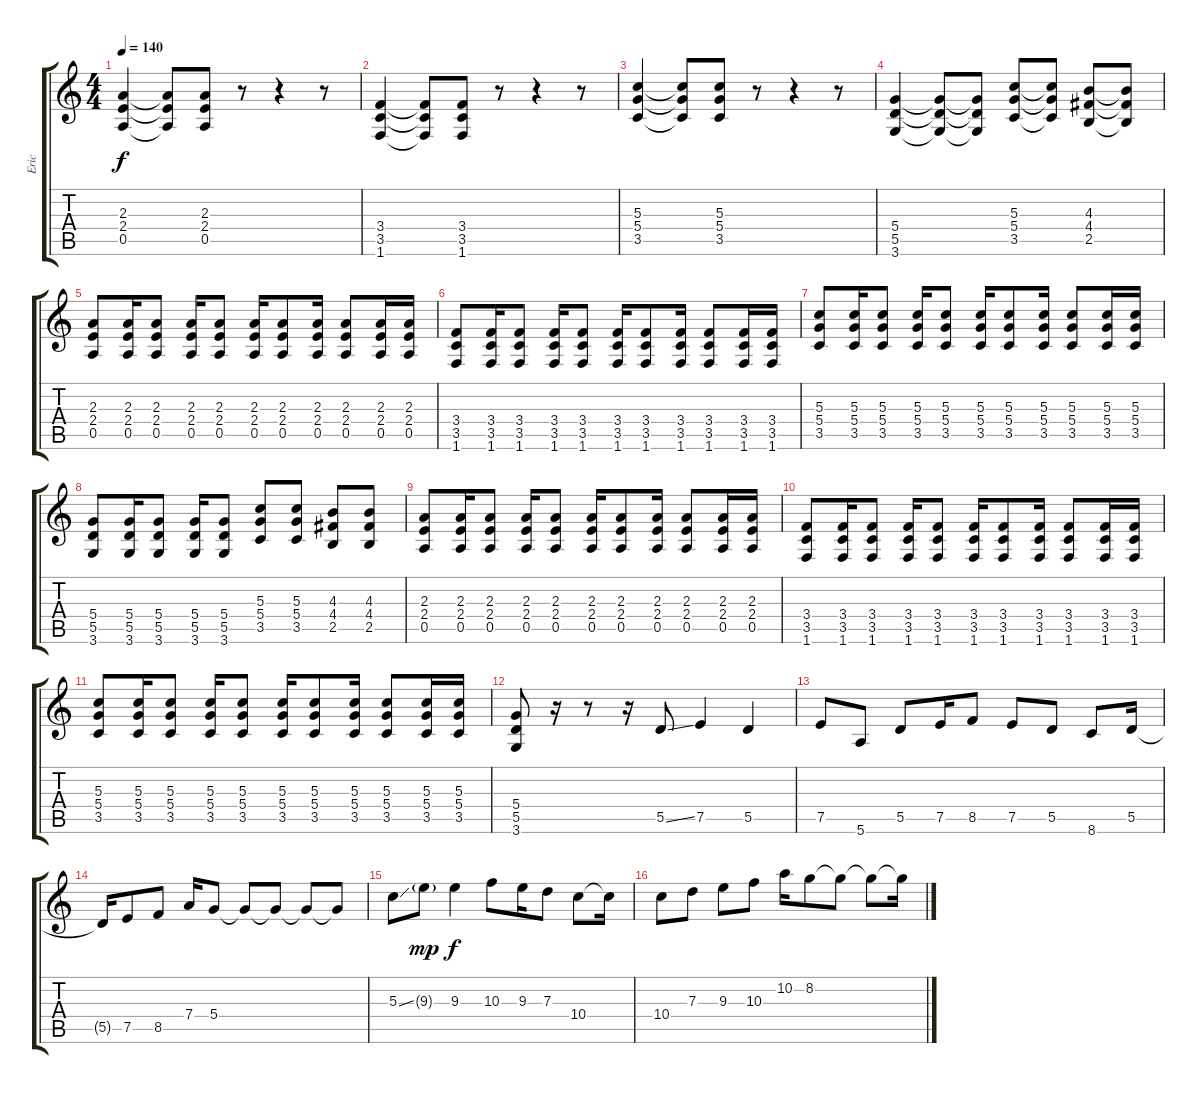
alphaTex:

\track ("Eric" "Eric") {instrument overdrivenguitar}
\staff {score tabs}
\tuning (E4 B3 G3 D3 A2 E2) {hide}
\ts (4 4)
\tempo 140
\clef g2
\ks c
(2.3 2.4 0.5).4{dy f} (2.3{t} 2.4{t} 0.5{t}).8 (2.3 2.4 0.5).8 r.8 r.4 r.8 |
(3.4 3.5 1.6).4 (3.4{t} 3.5{t} 1.6{t}).8 (3.4 3.5 1.6).8 r.8 r.4 r.8 |
(5.3 5.4 3.5).4 (5.3{t} 5.4{t} 3.5{t}).8 (5.3 5.4 3.5).8 r.8 r.4 r.8 |
(5.4 5.5 3.6).4 (5.4{t} 5.5{t} 3.6{t}).8 (5.4{t} 5.5{t} 3.6{t}).8 (5.3 5.4 3.5).8 (5.3{t} 5.4{t} 3.5{t}).8 (4.3 4.4 2.5).8 (4.3{t} 4.4{t} 2.5{t}).8 |
(2.3 2.4 0.5).8 (2.3 2.4 0.5).16 (2.3 2.4 0.5).8 (2.3 2.4 0.5).16 (2.3 2.4 0.5).8 (2.3 2.4 0.5).16 (2.3 2.4 0.5).8 (2.3 2.4 0.5).16 (2.3 2.4 0.5).8 (2.3 2.4 0.5).16 (2.3 2.4 0.5).16 |
(3.4 3.5 1.6).8 (3.4 3.5 1.6).16 (3.4 3.5 1.6).8 (3.4 3.5 1.6).16 (3.4 3.5 1.6).8 (3.4 3.5 1.6).16 (3.4 3.5 1.6).8 (3.4 3.5 1.6).16 (3.4 3.5 1.6).8 (3.4 3.5 1.6).16 (3.4 3.5 1.6).16 |
(5.3 5.4 3.5).8 (5.3 5.4 3.5).16 (5.3 5.4 3.5).8 (5.3 5.4 3.5).16 (5.3 5.4 3.5).8 (5.3 5.4 3.5).16 (5.3 5.4 3.5).8 (5.3 5.4 3.5).16 (5.3 5.4 3.5).8 (5.3 5.4 3.5).16 (5.3 5.4 3.5).16 |
(5.4 5.5 3.6).8 (5.4 5.5 3.6).16 (5.4 5.5 3.6).8 (5.4 5.5 3.6).16 (5.4 5.5 3.6).8 (5.3 5.4 3.5).8 (5.3 5.4 3.5).8 (4.3 4.4 2.5).8 (4.3 4.4 2.5).8 |
(2.3 2.4 0.5).8 (2.3 2.4 0.5).16 (2.3 2.4 0.5).8 (2.3 2.4 0.5).16 (2.3 2.4 0.5).8 (2.3 2.4 0.5).16 (2.3 2.4 0.5).8 (2.3 2.4 0.5).16 (2.3 2.4 0.5).8 (2.3 2.4 0.5).16 (2.3 2.4 0.5).16 |
(3.4 3.5 1.6).8 (3.4 3.5 1.6).16 (3.4 3.5 1.6).8 (3.4 3.5 1.6).16 (3.4 3.5 1.6).8 (3.4 3.5 1.6).16 (3.4 3.5 1.6).8 (3.4 3.5 1.6).16 (3.4 3.5 1.6).8 (3.4 3.5 1.6).16 (3.4 3.5 1.6).16 |
(5.3 5.4 3.5).8 (5.3 5.4 3.5).16 (5.3 5.4 3.5).8 (5.3 5.4 3.5).16 (5.3 5.4 3.5).8 (5.3 5.4 3.5).16 (5.3 5.4 3.5).8 (5.3 5.4 3.5).16 (5.3 5.4 3.5).8 (5.3 5.4 3.5).16 (5.3 5.4 3.5).16 |
(5.4 5.5 3.6).8 r.16 r.8 r.16 5.5{ss}.8 7.5.4 5.5.4 |
7.5.8 5.6.8 5.5.8 7.5.16 8.5.8 7.5.8 5.5.8 8.6.8 5.5.16 |
5.5{t}.16 7.5.8 8.5.8 7.4.16 5.4.8 5.4{t}.8 5.4{t}.8 5.4{t}.8 5.4{t}.8 |
5.3{ss}.8 9.3{g}.8{dy mp} 9.3.4{dy f} 10.3.8 9.3.16 7.3.8 10.4.8 10.4{t}.16 |
10.4.8 7.3.8 9.3.8 10.3.8 10.2.16 8.2.8 8.2{t}.8 8.2{t}.8 8.2{t}.16
